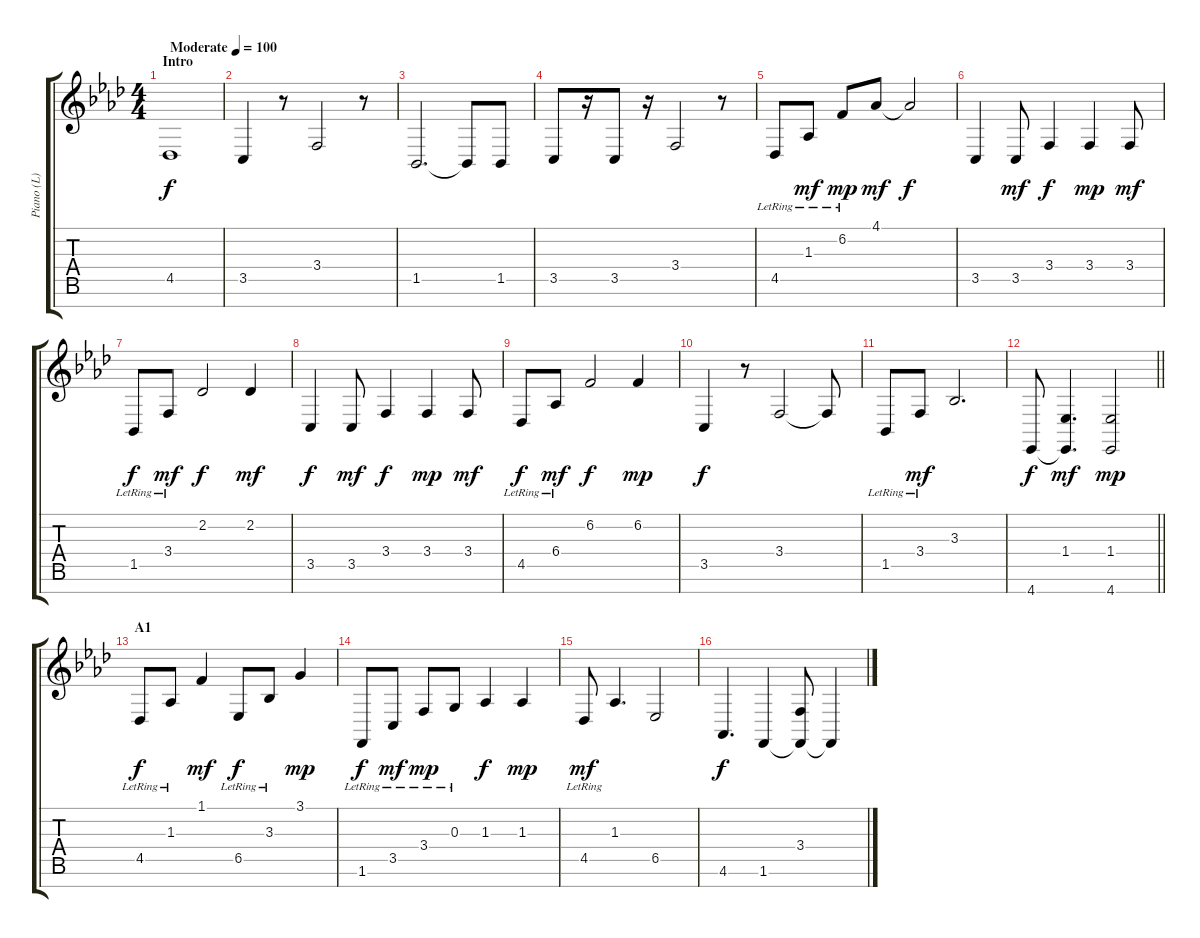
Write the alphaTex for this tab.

\track ("Piano (L)" "Piano (L)") {instrument acousticgrandpiano}
\staff {score tabs}
\tuning (E4 B3 G3 D3 A2 E2 B1) {hide}
\ts (4 4)
\section ("" "Intro")
\tempo (100 "Moderate")
\clef g2
\ks ab
4.5.1{dy f instrument acousticgrandpiano} |
3.5.4 r.8 3.4.2 r.8 |
1.5.2{d} 1.5{t}.8 1.5.8 |
3.5.8 r.16 3.5.8 r.16 3.4.2 r.8 |
4.5{lr}.8 1.3{lr}.8{dy mf} 6.2{lr}.8{dy mp} 4.1.8{dy mf} 4.1{t}.2{dy f} |
3.5.4 3.5.8{dy mf} 3.4.4{dy f} 3.4.4{dy mp} 3.4.8{dy mf} |
1.5{lr}.8{dy f} 3.4{lr}.8{dy mf} 2.2.2{dy f} 2.2.4{dy mf} |
3.5.4{dy f} 3.5.8{dy mf} 3.4.4{dy f} 3.4.4{dy mp} 3.4.8{dy mf} |
4.5{lr}.8{dy f} 6.4{lr}.8{dy mf} 6.2.2{dy f} 6.2.4{dy mp} |
3.5.4{dy f} r.8 3.4.2 3.4{t}.8 |
1.5{lr}.8 3.4{lr}.8{dy mf} 3.3.2{d} |
\barLineRight lightlight
4.7.8{dy f} (1.4 4.7{t}).4{d dy mf} (1.4 4.7).2{dy mp} |
\section ("" "A1")
4.5{lr}.8{dy f} 1.3{lr}.8 1.1.4{dy mf} 6.5{lr}.8{dy f} 3.3{lr}.8 3.1.4{dy mp} |
1.6{lr}.8{dy f} 3.5{lr}.8{dy mf} 3.4{lr}.8{dy mp} 0.3{lr}.8 1.3.4{dy f} 1.3.4{dy mp} |
4.5{lr}.8{dy mf} 1.3.4{d} 6.5.2 |
4.6.4{d dy f} 1.6.4 (3.4 1.6{t}).8 1.6{t}.4
